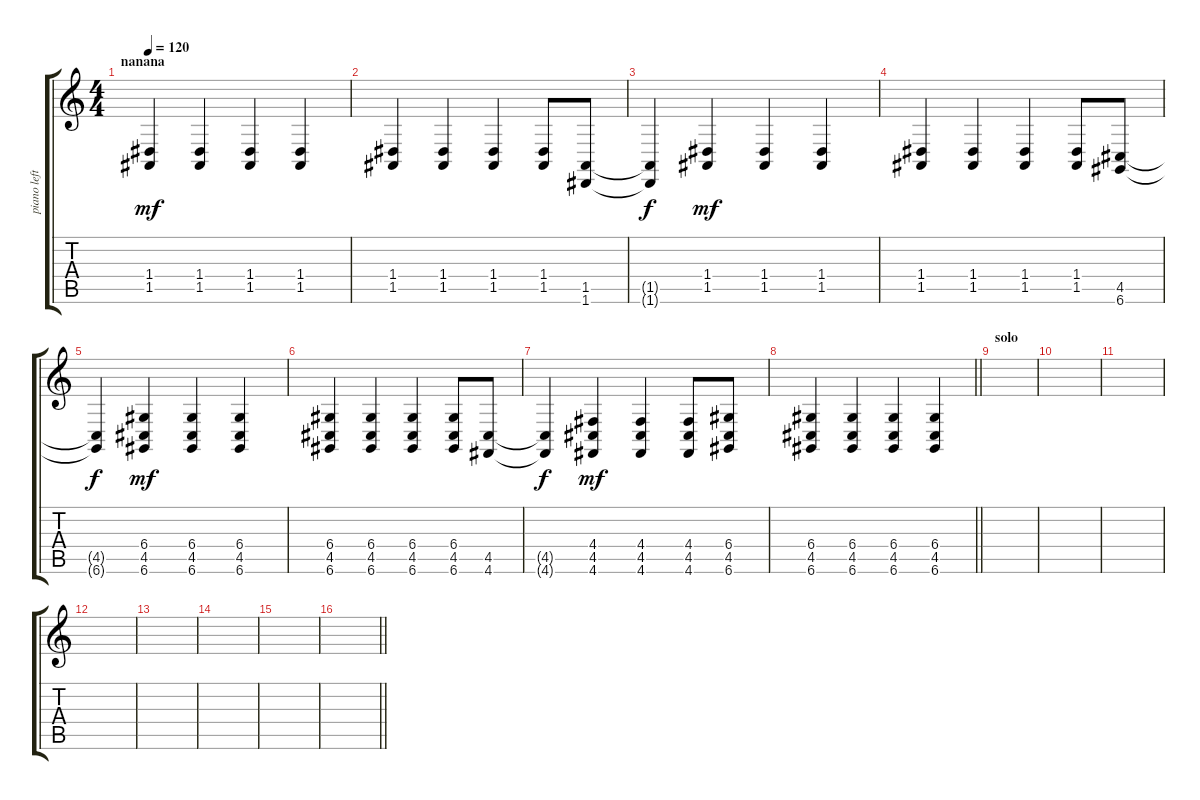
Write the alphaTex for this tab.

\track ("piano left" "piano left") {instrument acousticgrandpiano}
\staff {score tabs}
\tuning (E4 B3 G3 D3 A2 D2) {hide}
\ts (4 4)
\section ("" "nanana")
\tempo 120
\clef g2
\ks c
(1.4 1.5).4{dy mf} (1.4 1.5).4 (1.4 1.5).4 (1.4 1.5).4 |
(1.4 1.5).4 (1.4 1.5).4 (1.4 1.5).4 (1.4 1.5).8 (1.5 1.6).8 |
(1.5{t} 1.6{t}).4{dy f} (1.4 1.5).4{dy mf} (1.4 1.5).4 (1.4 1.5).4 |
(1.4 1.5).4 (1.4 1.5).4 (1.4 1.5).4 (1.4 1.5).8 (4.5 6.6).8 |
(4.5{t} 6.6{t}).4{dy f} (6.4 4.5 6.6).4{dy mf} (6.4 4.5 6.6).4 (6.4 4.5 6.6).4 |
(6.4 4.5 6.6).4 (6.4 4.5 6.6).4 (6.4 4.5 6.6).4 (6.4 4.5 6.6).8 (4.5 4.6).8 |
(4.5{t} 4.6{t}).4{dy f} (4.4 4.5 4.6).4{dy mf} (4.4 4.5 4.6).4 (4.4 4.5 4.6).8 (6.4 4.5 6.6).8 |
\barLineRight lightlight
(6.4 4.5 6.6).4 (6.4 4.5 6.6).4 (6.4 4.5 6.6).4 (6.4 4.5 6.6).4 |
\section ("" "solo")
|
|
|
|
|
|
|
\barLineRight lightlight
